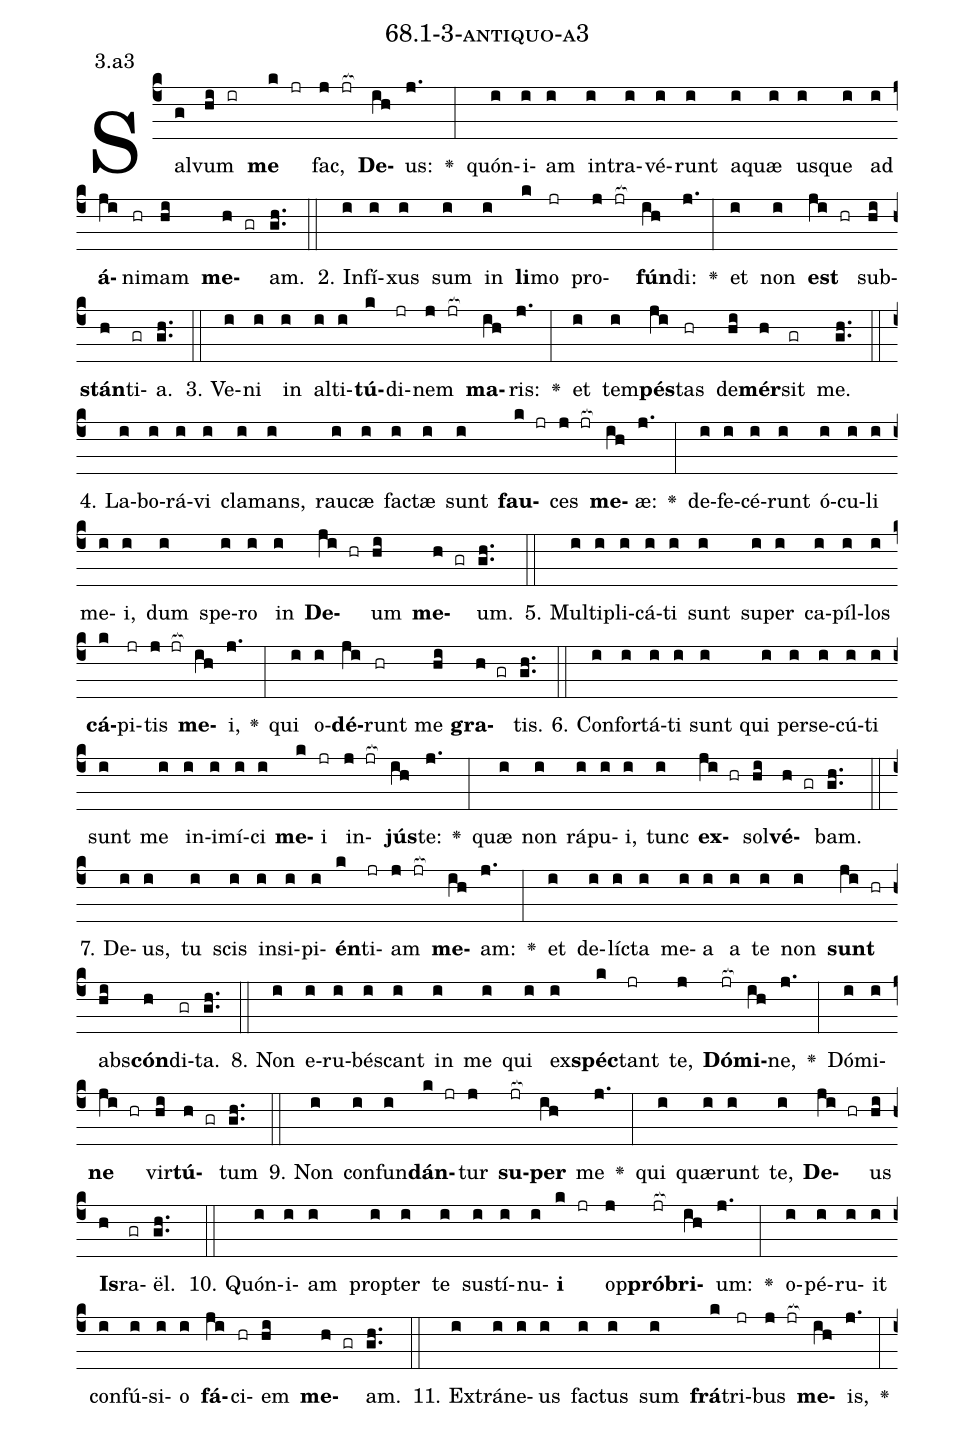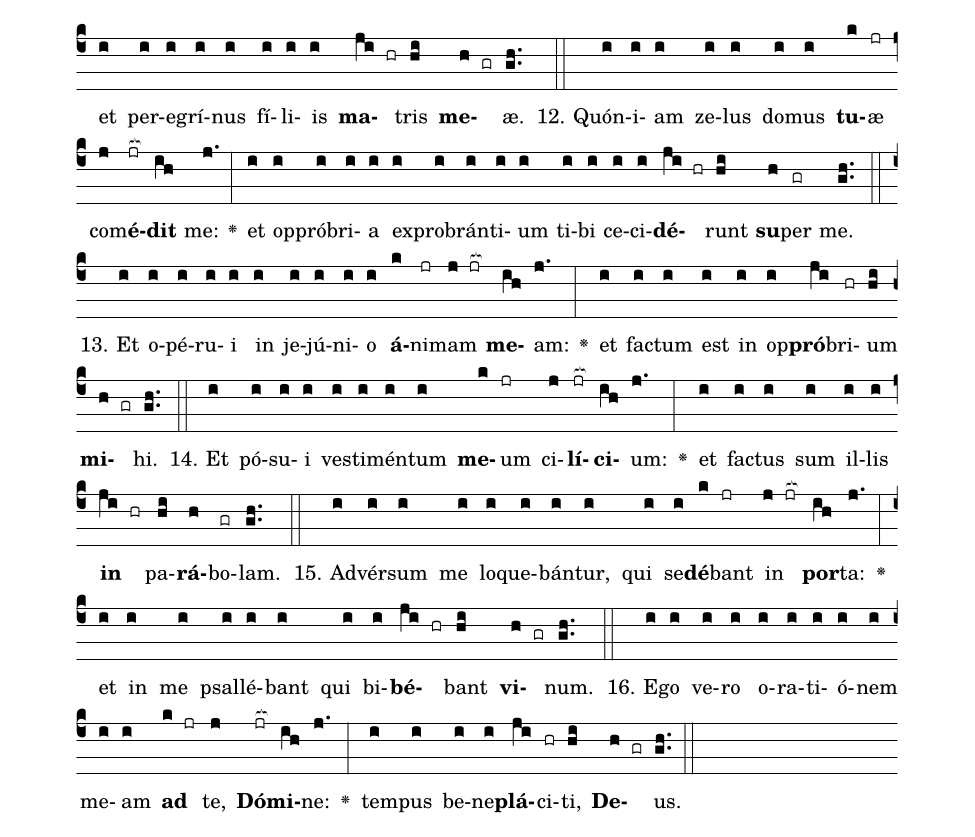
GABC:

name: 68.1-3-antiquo-a3;
annotation: 3.a3;
%%
(c4)Sal(g)vum(hi ir) <b>me</b>(k jr) fac,(j jr[ocb:1{]) <b>De</b>(ih[ocb:0}])us:(j.) <v>\greheightstar</v>(:) quón(i)i(i)am(i) in(i)tra(i)vé(i)runt(i) a(i)quæ(i) us(i)que(i) ad(i) <b>á</b>(ji)ni(hr)mam(hi) <b>me</b>(h gr)am.(gh..) (::)
2. In(i)fí(i)xus(i) sum(i) in(i) <b>li</b>(k)mo(jr) pro(j jr[ocb:1{])<b>fún</b>(ih[ocb:0}])di:(j.) <v>\greheightstar</v>(:) et(i) non(i) <b>est</b>(ji hr) sub(hi)<b>stán</b>(h)ti(gr)a.(gh..) (::)
3. Ve(i)ni(i) in(i) al(i)ti(i)<b>tú</b>(k)di(jr)nem(j jr[ocb:1{]) <b>ma</b>(ih[ocb:0}])ris:(j.) <v>\greheightstar</v>(:) et(i) tem(i)<b>pés</b>(ji)tas(hr) de(hi)<b>mér</b>(h)sit(gr) me.(gh..) (::)
4. La(i)bo(i)rá(i)vi(i) cla(i)mans,(i) rau(i)cæ(i) fac(i)tæ(i) sunt(i) <b>fau</b>(k jr)ces(j jr[ocb:1{]) <b>me</b>(ih[ocb:0}])æ:(j.) <v>\greheightstar</v>(:) de(i)fe(i)cé(i)runt(i) ó(i)cu(i)li(i) me(i)i,(i) dum(i) spe(i)ro(i) in(i) <b>De</b>(ji hr)um(hi) <b>me</b>(h gr)um.(gh..) (::)
5. Mul(i)ti(i)pli(i)cá(i)ti(i) sunt(i) su(i)per(i) ca(i)píl(i)los(i) <b>cá</b>(k)pi(jr)tis(j jr[ocb:1{]) <b>me</b>(ih[ocb:0}])i,(j.) <v>\greheightstar</v>(:) qui(i) o(i)<b>dé</b>(ji)runt(hr) me(hi) <b>gra</b>(h gr)tis.(gh..) (::)
6. Con(i)for(i)tá(i)ti(i) sunt(i) qui(i) per(i)se(i)cú(i)ti(i) sunt(i) me(i) in(i)i(i)mí(i)ci(i) <b>me</b>(k)i(jr) in(j jr[ocb:1{])<b>jús</b>(ih[ocb:0}])te:(j.) <v>\greheightstar</v>(:) quæ(i) non(i) rá(i)pu(i)i,(i) tunc(i) <b>ex</b>(ji hr)sol(hi)<b>vé</b>(h gr)bam.(gh..) (::)
7. De(i)us,(i) tu(i) scis(i) in(i)si(i)pi(i)<b>én</b>(k)ti(jr)am(j jr[ocb:1{]) <b>me</b>(ih[ocb:0}])am:(j.) <v>\greheightstar</v>(:) et(i) de(i)líc(i)ta(i) me(i)a(i) a(i) te(i) non(i) <b>sunt</b>(ji hr) abs(hi)<b>cón</b>(h)di(gr)ta.(gh..) (::)
8. Non(i) e(i)ru(i)bés(i)cant(i) in(i) me(i) qui(i) ex(i)<b>spéc</b>(k)tant(jr) te,(j) <b>Dó</b>(jr[ocb:1{])<b>mi</b>(ih[ocb:0}])ne,(j.) <v>\greheightstar</v>(:) Dó(i)mi(i)<b>ne</b>(ji hr) vir(hi)<b>tú</b>(h gr)tum(gh..) (::)
9. Non(i) con(i)fun(i)<b>dán</b>(k jr)tur(j) <b>su</b>(jr[ocb:1{])<b>per</b>(ih[ocb:0}]) me(j.) <v>\greheightstar</v>(:) qui(i) quæ(i)runt(i) te,(i) <b>De</b>(ji hr)us(hi) <b>Is</b>(h)ra(gr)ël.(gh..) (::)
10. Quón(i)i(i)am(i) prop(i)ter(i) te(i) sus(i)tí(i)nu(i)<b>i</b>(k jr) op(j)<b>pró</b>(jr[ocb:1{])<b>bri</b>(ih[ocb:0}])um:(j.) <v>\greheightstar</v>(:) o(i)pé(i)ru(i)it(i) con(i)fú(i)si(i)o(i) <b>fá</b>(ji)ci(hr)em(hi) <b>me</b>(h gr)am.(gh..) (::)
11. Ex(i)trá(i)ne(i)us(i) fac(i)tus(i) sum(i) <b>frá</b>(k)tri(jr)bus(j jr[ocb:1{]) <b>me</b>(ih[ocb:0}])is,(j.) <v>\greheightstar</v>(:) et(i) per(i)e(i)grí(i)nus(i) fí(i)li(i)is(i) <b>ma</b>(ji hr)tris(hi) <b>me</b>(h gr)æ.(gh..) (::)
12. Quón(i)i(i)am(i) ze(i)lus(i) do(i)mus(i) <b>tu</b>(k)æ(jr) com(j)<b>é</b>(jr[ocb:1{])<b>dit</b>(ih[ocb:0}]) me:(j.) <v>\greheightstar</v>(:) et(i) op(i)pró(i)bri(i)a(i) ex(i)pro(i)brán(i)ti(i)um(i) ti(i)bi(i) ce(i)ci(i)<b>dé</b>(ji hr)runt(hi) <b>su</b>(h)per(gr) me.(gh..) (::)
13. Et(i) o(i)pé(i)ru(i)i(i) in(i) je(i)jú(i)ni(i)o(i) <b>á</b>(k)ni(jr)mam(j jr[ocb:1{]) <b>me</b>(ih[ocb:0}])am:(j.) <v>\greheightstar</v>(:) et(i) fac(i)tum(i) est(i) in(i) op(i)<b>pró</b>(ji)bri(hr)um(hi) <b>mi</b>(h gr)hi.(gh..) (::)
14. Et(i) pó(i)su(i)i(i) ves(i)ti(i)mén(i)tum(i) <b>me</b>(k)um(jr) ci(j)<b>lí</b>(jr[ocb:1{])<b>ci</b>(ih[ocb:0}])um:(j.) <v>\greheightstar</v>(:) et(i) fac(i)tus(i) sum(i) il(i)lis(i) <b>in</b>(ji hr) pa(hi)<b>rá</b>(h)bo(gr)lam.(gh..) (::)
15. Ad(i)vér(i)sum(i) me(i) lo(i)que(i)bán(i)tur,(i) qui(i) se(i)<b>dé</b>(k)bant(jr) in(j jr[ocb:1{]) <b>por</b>(ih[ocb:0}])ta:(j.) <v>\greheightstar</v>(:) et(i) in(i) me(i) psal(i)lé(i)bant(i) qui(i) bi(i)<b>bé</b>(ji hr)bant(hi) <b>vi</b>(h gr)num.(gh..) (::)
16. E(i)go(i) ve(i)ro(i) o(i)ra(i)ti(i)ó(i)nem(i) me(i)am(i) <b>ad</b>(k jr) te,(j) <b>Dó</b>(jr[ocb:1{])<b>mi</b>(ih[ocb:0}])ne:(j.) <v>\greheightstar</v>(:) tem(i)pus(i) be(i)ne(i)<b>plá</b>(ji)ci(hr)ti,(hi) <b>De</b>(h gr)us.(gh..) (::)
